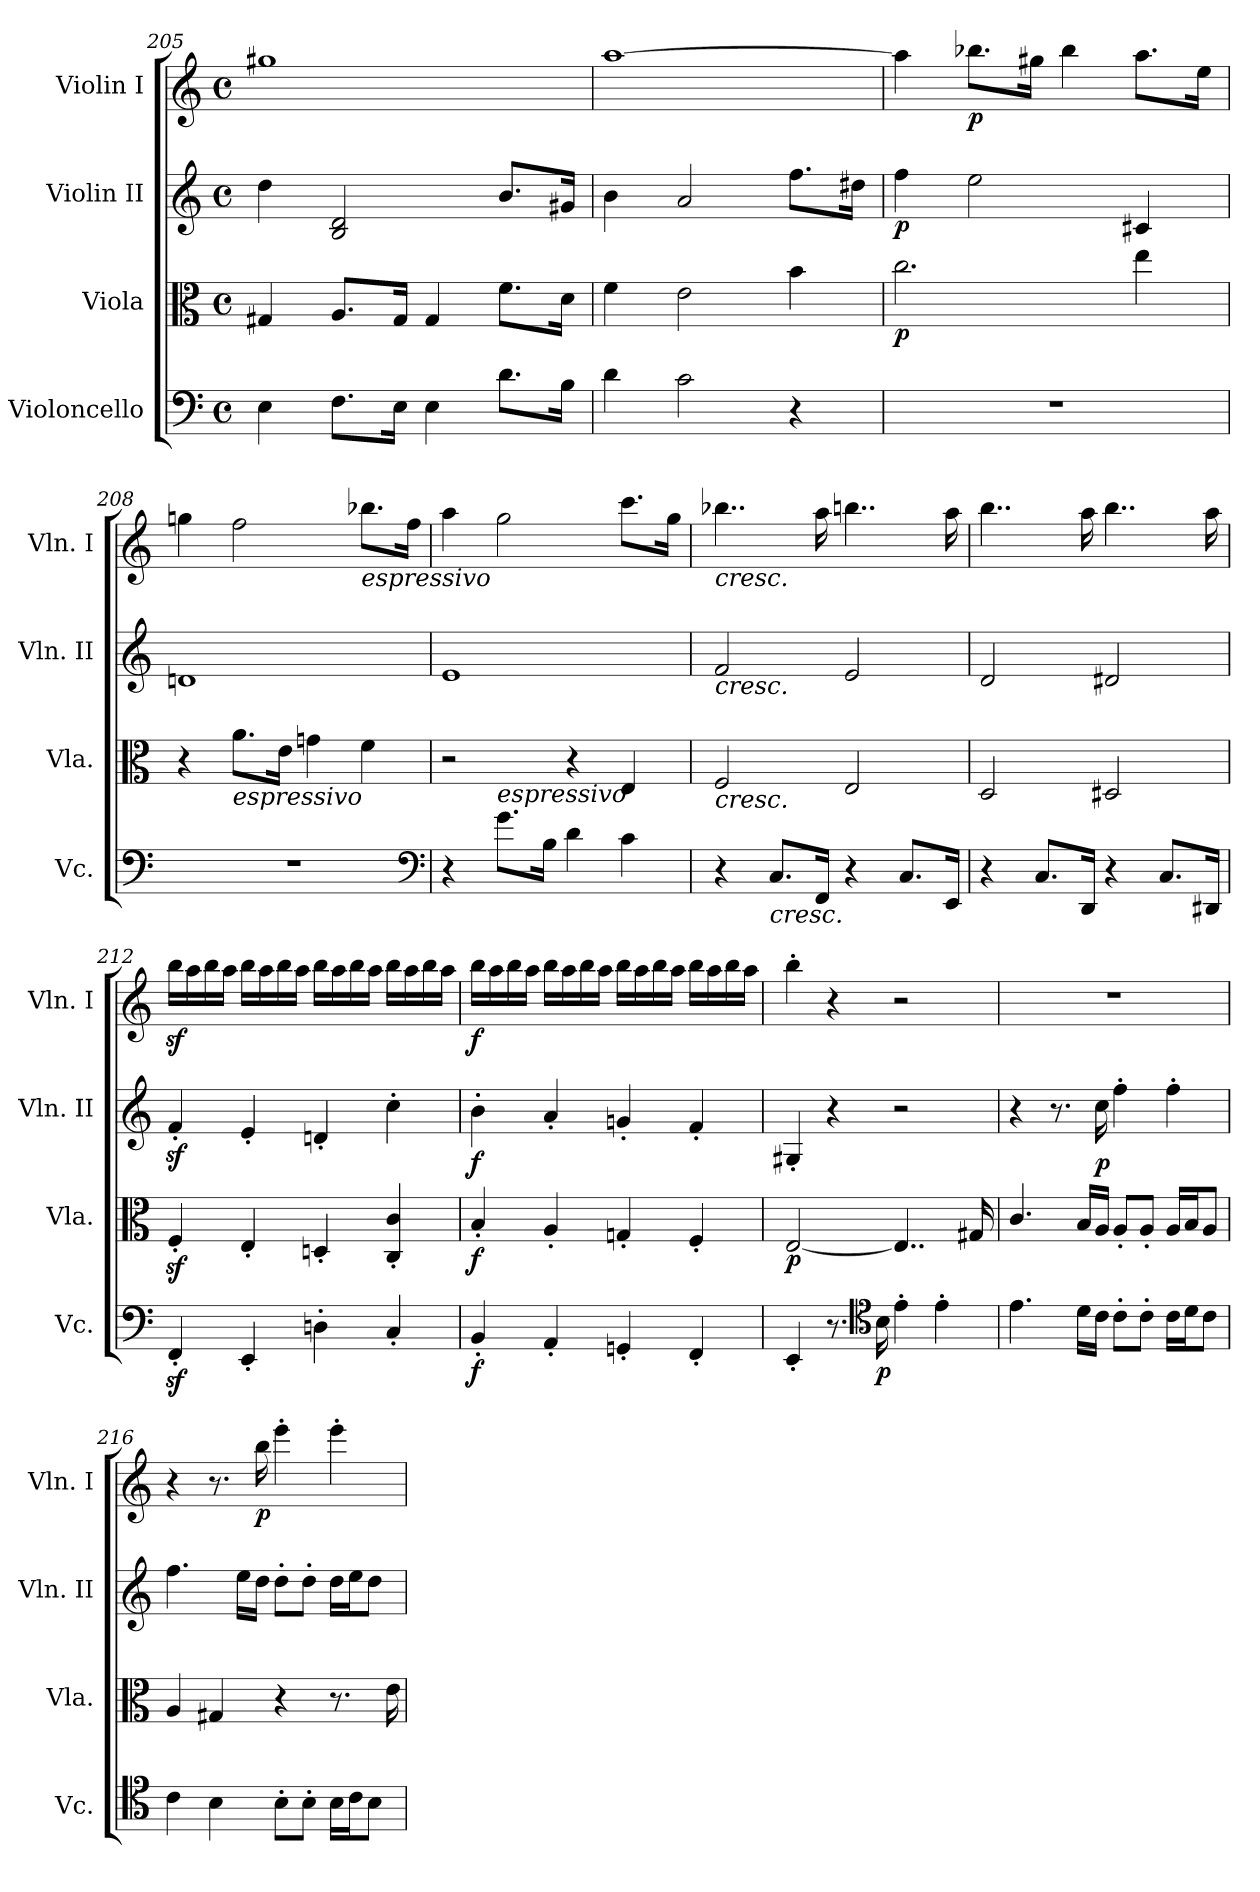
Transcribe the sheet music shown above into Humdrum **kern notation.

**kern	**dynam	**kern	**dynam	**kern	**dynam	**kern	**dynam
*part4	*part4	*part3	*part3	*part2	*part2	*part1	*part1
*staff4	*staff4	*staff3	*staff3	*staff2	*staff2	*staff1	*staff1
*I"Violoncello	*	*I"Viola	*	*I"Violin II	*	*I"Violin I	*
*I'Vc.	*	*I'Vla.	*	*I'Vln. II	*	*I'Vln. I	*
*clefF4	*	*clefC3	*	*clefG2	*	*clefG2	*
*k[]	*	*k[]	*	*k[]	*	*k[]	*
*M4/4	*	*M4/4	*	*M4/4	*	*M4/4	*
*met(c)	*	*met(c)	*	*met(c)	*	*met(c)	*
=205	=205	=205	=205	=205	=205	=205	=205
4E\	.	4G#X/	.	4dd\	.	1gg#X	.
8.F\L	.	8.A/L	.	2B/ 2d/	.	.	.
16E\Jk	.	16G#/Jk	.	.	.	.	.
4E\	.	4G#/	.	.	.	.	.
8.d\L	.	8.f\L	.	8.b/L	.	.	.
16B\Jk	.	16d\Jk	.	16g#X/Jk	.	.	.
=206	=206	=206	=206	=206	=206	=206	=206
4d\	.	4f\	.	4b\	.	[1aa	.
2c\	.	2e\	.	2a/	.	.	.
4r	.	4b\	.	8.ff\L	.	.	.
.	.	.	.	16dd#X\Jk	.	.	.
=207	=207	=207	=207	=207	=207	=207	=207
!	!	!	!LO:DY:b	!	!LO:DY:b	!	!
1r	.	2.cc\	p	4ff\	p	4aa\]	.
!	!	!	!	!	!	!	!LO:DY:b
.	.	.	.	2ee\	.	8.bb-X\L	p
.	.	.	.	.	.	16gg#X\Jk	.
.	.	.	.	.	.	4bb-\	.
.	.	4ee\	.	4c#X/	.	8.aa\L	.
.	.	.	.	.	.	16ee\Jk	.
!!LO:LB:g=z
=208	=208	=208	=208	=208	=208	=208	=208
1r	.	4r	.	1dn	.	4ggn\	.
!	!	!LO:TX:b:i:t=espressivo	!	!	!	!	!
.	.	8.a\L	.	.	.	2ff\	.
.	.	16e\Jk	.	.	.	.	.
.	.	4gn\	.	.	.	.	.
!	!	!	!	!	!	!LO:TX:b:i:t=espressivo	!
.	.	4f\	.	.	.	8.bb-X\L	.
*clefF4	*	*	*	*	*	*	*
.	.	.	.	.	.	16ff\Jk	.
=209	=209	=209	=209	=209	=209	=209	=209
4r	.	2r	.	1e	.	4aa\	.
!LO:TX:a:i:t=espressivo	!	!	!	!	!	!	!
8.g\L	.	.	.	.	.	2gg\	.
16B\Jk	.	.	.	.	.	.	.
4d\	.	4r	.	.	.	.	.
4c\	.	4E/	.	.	.	8.ccc\L	.
.	.	.	.	.	.	16gg\Jk	.
=210	=210	=210	=210	=210	=210	=210	=210
!	!	!	!	!	!	!LO:TX:b:i:t=cresc.	!
!	!	!	!	!LO:TX:b:i:t=cresc.	!	!	!
!	!	!LO:TX:b:i:t=cresc.	!	!	!	!	!
4r	.	2F/	.	2f/	.	4..bb-X\	.
!LO:TX:b:i:t=cresc.	!	!	!	!	!	!	!
8.C/L	.	.	.	.	.	.	.
16FF/Jk	.	.	.	.	.	16aa\	.
4r	.	2E/	.	2e/	.	4..bbn\	.
8.C/L	.	.	.	.	.	.	.
16EE/Jk	.	.	.	.	.	16aa\	.
=211	=211	=211	=211	=211	=211	=211	=211
4r	.	2D/	.	2d/	.	4..bb\	.
8.C/L	.	.	.	.	.	.	.
16DD/Jk	.	.	.	.	.	16aa\	.
4r	.	2D#X/	.	2d#X/	.	4..bb\	.
8.C/L	.	.	.	.	.	.	.
16DD#X/Jk	.	.	.	.	.	16aa\	.
!!LO:LB:g=z
=212	=212	=212	=212	=212	=212	=212	=212
4FFz<'/	.	4Fz<'/	.	4fz<'/	.	16bbz<\LL	.
.	.	.	.	.	.	16aa\	.
.	.	.	.	.	.	16bb\	.
.	.	.	.	.	.	16aa\JJ	.
4EE'/	.	4E'/	.	4e'/	.	16bb\LL	.
.	.	.	.	.	.	16aa\	.
.	.	.	.	.	.	16bb\	.
.	.	.	.	.	.	16aa\JJ	.
4Dn'\	.	4Dn'/	.	4dn'/	.	16bb\LL	.
.	.	.	.	.	.	16aa\	.
.	.	.	.	.	.	16bb\	.
.	.	.	.	.	.	16aa\JJ	.
4C'/	.	4C/' 4c/'	.	4cc'\	.	16bb\LL	.
.	.	.	.	.	.	16aa\	.
.	.	.	.	.	.	16bb\	.
.	.	.	.	.	.	16aa\JJ	.
=213	=213	=213	=213	=213	=213	=213	=213
!	!LO:DY:b	!	!LO:DY:b	!	!LO:DY:b	!	!LO:DY:b
4BB'/	f	4B'/	f	4b'\	f	16bb\LL	f
.	.	.	.	.	.	16aa\	.
.	.	.	.	.	.	16bb\	.
.	.	.	.	.	.	16aa\JJ	.
4AA'/	.	4A'/	.	4a'/	.	16bb\LL	.
.	.	.	.	.	.	16aa\	.
.	.	.	.	.	.	16bb\	.
.	.	.	.	.	.	16aa\JJ	.
4GGn'/	.	4Gn'/	.	4gn'/	.	16bb\LL	.
.	.	.	.	.	.	16aa\	.
.	.	.	.	.	.	16bb\	.
.	.	.	.	.	.	16aa\JJ	.
4FF'/	.	4F'/	.	4f'/	.	16bb\LL	.
.	.	.	.	.	.	16aa\	.
.	.	.	.	.	.	16bb\	.
.	.	.	.	.	.	16aa\JJ	.
!!LO:PB:g=z
=214	=214	=214	=214	=214	=214	=214	=214
!	!	!	!LO:DY:b	!	!	!	!
4EE'/	.	[2E/	p	4G#X'/	.	4bb'\	.
8.r	.	.	.	4r	.	4r	.
*clefC4	*	*	*	*	*	*	*
!	!LO:DY:b	!	!	!	!	!	!
16B\	p	.	.	.	.	.	.
4e'\	.	4..E/]	.	2r	.	2r	.
4e'\	.	.	.	.	.	.	.
.	.	16G#X/	.	.	.	.	.
!!LO:PB:g=z
=215	=215	=215	=215	=215	=215	=215	=215
4.e\	.	4.c/	.	4r	.	1r	.
.	.	.	.	8.r	.	.	.
16d\LL	.	16B/LL	.	.	.	.	.
!	!	!	!	!	!LO:DY:b	!	!
16c\JJ	.	16A/JJ	.	16cc\	p	.	.
8c'\L	.	8A'/L	.	4ff'\	.	.	.
8c'\J	.	8A'/J	.	.	.	.	.
16c\LL	.	16A/LL	.	4ff'\	.	.	.
16d\J	.	16B/J	.	.	.	.	.
8c\J	.	8A/J	.	.	.	.	.
=216	=216	=216	=216	=216	=216	=216	=216
4c\	.	4A/	.	4.ff\	.	4r	.
4B\	.	4G#X/	.	.	.	8.r	.
.	.	.	.	16ee\LL	.	.	.
!	!	!	!	!	!	!	!LO:DY:b
.	.	.	.	16dd\JJ	.	16bb\	p
8B'\L	.	4r	.	8dd'\L	.	4eee'\	.
8B'\J	.	.	.	8dd'\J	.	.	.
16B\LL	.	8.r	.	16dd\LL	.	4eee'\	.
16c\J	.	.	.	16ee\J	.	.	.
8B\J	.	.	.	8dd\J	.	.	.
.	.	16e\	.	.	.	.	.
=	=	=	=	=	=	=	=
*-	*-	*-	*-	*-	*-	*-	*-
